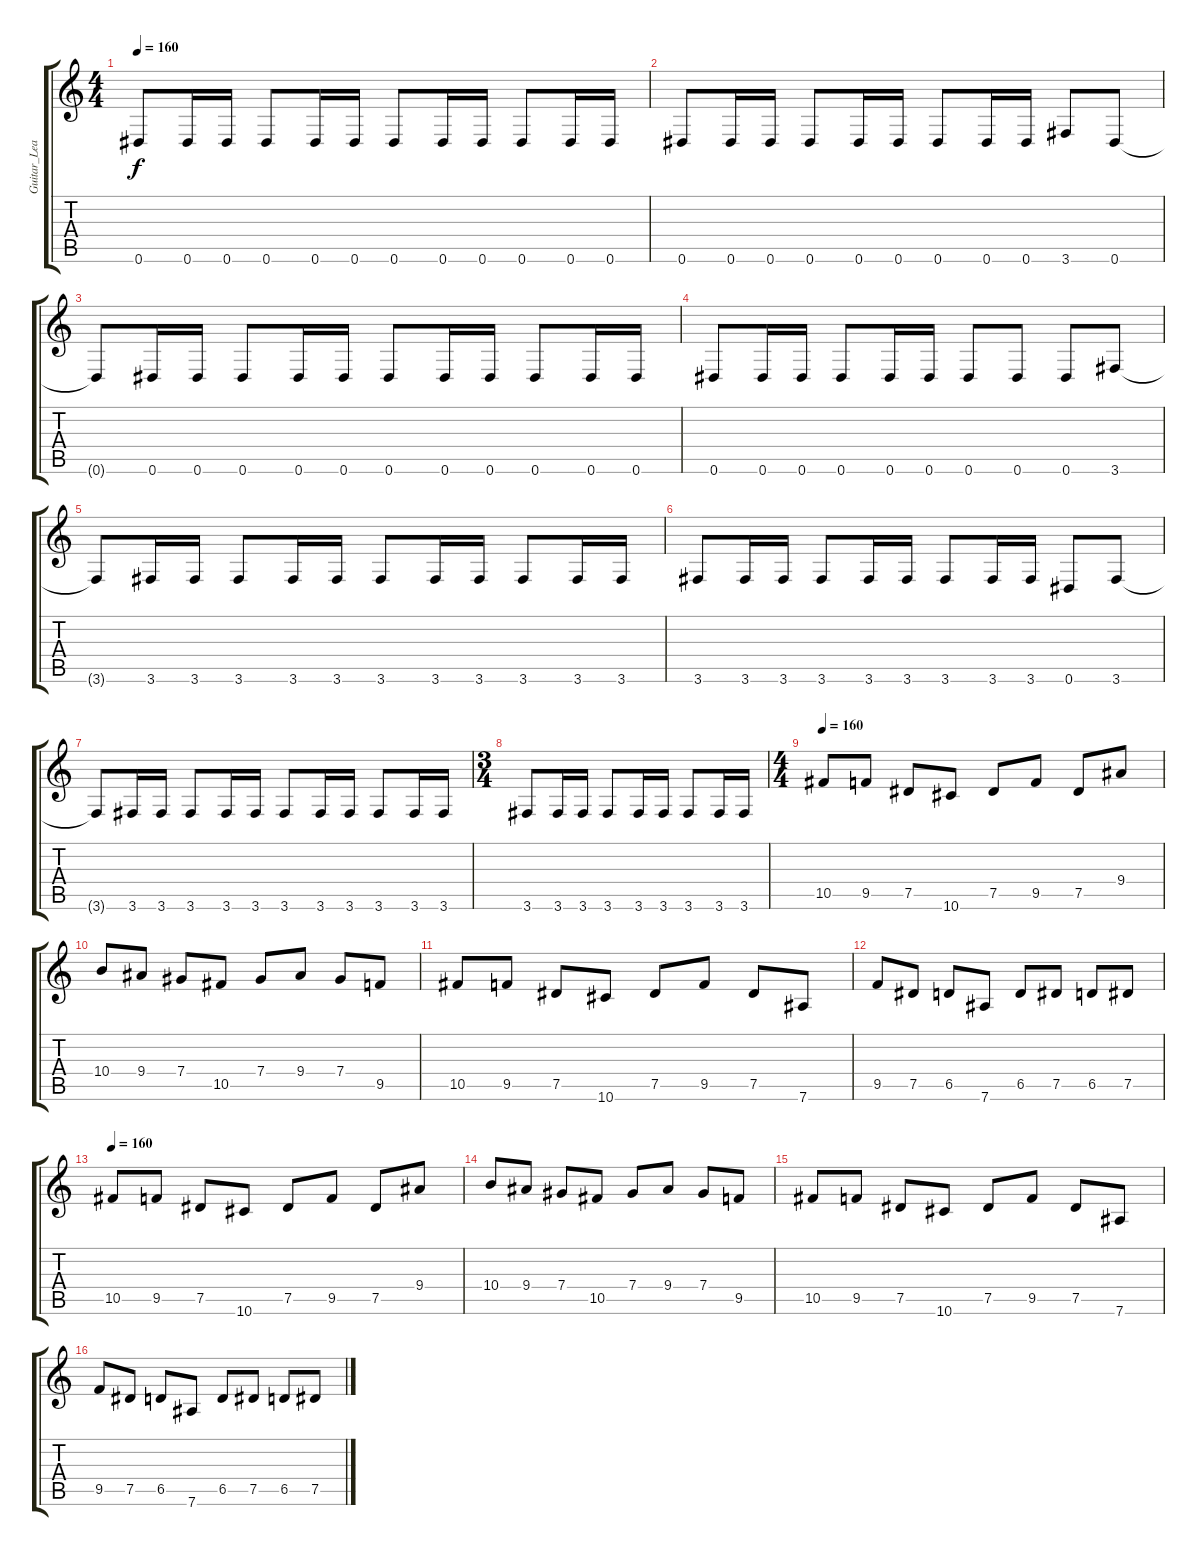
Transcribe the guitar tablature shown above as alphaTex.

\track ("Guitar_Lead" "Guitar_Lea") {instrument acousticguitarsteel}
\staff {score tabs}
\tuning (Eb4 Bb3 Gb3 Db3 Ab2 Eb2) {hide}
\ts (4 4)
\tempo 160
\clef g2
\ks c
0.6{t}.8{dy f} 0.6.16 0.6.16 0.6.8 0.6.16 0.6.16 0.6.8 0.6.16 0.6.16 0.6.8 0.6.16 0.6.16 |
0.6.8 0.6.16 0.6.16 0.6.8 0.6.16 0.6.16 0.6.8 0.6.16 0.6.16 3.6.8 0.6.8 |
0.6{t}.8 0.6.16 0.6.16 0.6.8 0.6.16 0.6.16 0.6.8 0.6.16 0.6.16 0.6.8 0.6.16 0.6.16 |
0.6.8 0.6.16 0.6.16 0.6.8 0.6.16 0.6.16 0.6.8 0.6.8 0.6.8 3.6.8 |
3.6{t}.8 3.6.16 3.6.16 3.6.8 3.6.16 3.6.16 3.6.8 3.6.16 3.6.16 3.6.8 3.6.16 3.6.16 |
3.6.8 3.6.16 3.6.16 3.6.8 3.6.16 3.6.16 3.6.8 3.6.16 3.6.16 0.6.8 3.6.8 |
3.6{t}.8 3.6.16 3.6.16 3.6.8 3.6.16 3.6.16 3.6.8 3.6.16 3.6.16 3.6.8 3.6.16 3.6.16 |
\ts (3 4)
3.6.8 3.6.16 3.6.16 3.6.8 3.6.16 3.6.16 3.6.8 3.6.16 3.6.16 |
\ts (4 4)
\section ("" "")
\tempo 160
10.5.8{volume 11 instrument overdrivenguitar} 9.5.8 7.5.8 10.6.8 7.5.8 9.5.8 7.5.8 9.4.8 |
10.4.8 9.4.8 7.4.8 10.5.8 7.4.8 9.4.8 7.4.8 9.5.8 |
10.5.8 9.5.8 7.5.8 10.6.8 7.5.8 9.5.8 7.5.8 7.6.8 |
9.5.8 7.5.8 6.5.8 7.6.8 6.5.8 7.5.8 6.5.8 7.5.8 |
\tempo 160
10.5.8{volume 11 instrument overdrivenguitar} 9.5.8 7.5.8 10.6.8 7.5.8 9.5.8 7.5.8 9.4.8 |
10.4.8 9.4.8 7.4.8 10.5.8 7.4.8 9.4.8 7.4.8 9.5.8 |
10.5.8 9.5.8 7.5.8 10.6.8 7.5.8 9.5.8 7.5.8 7.6.8 |
9.5.8 7.5.8 6.5.8 7.6.8 6.5.8 7.5.8 6.5.8 7.5.8
